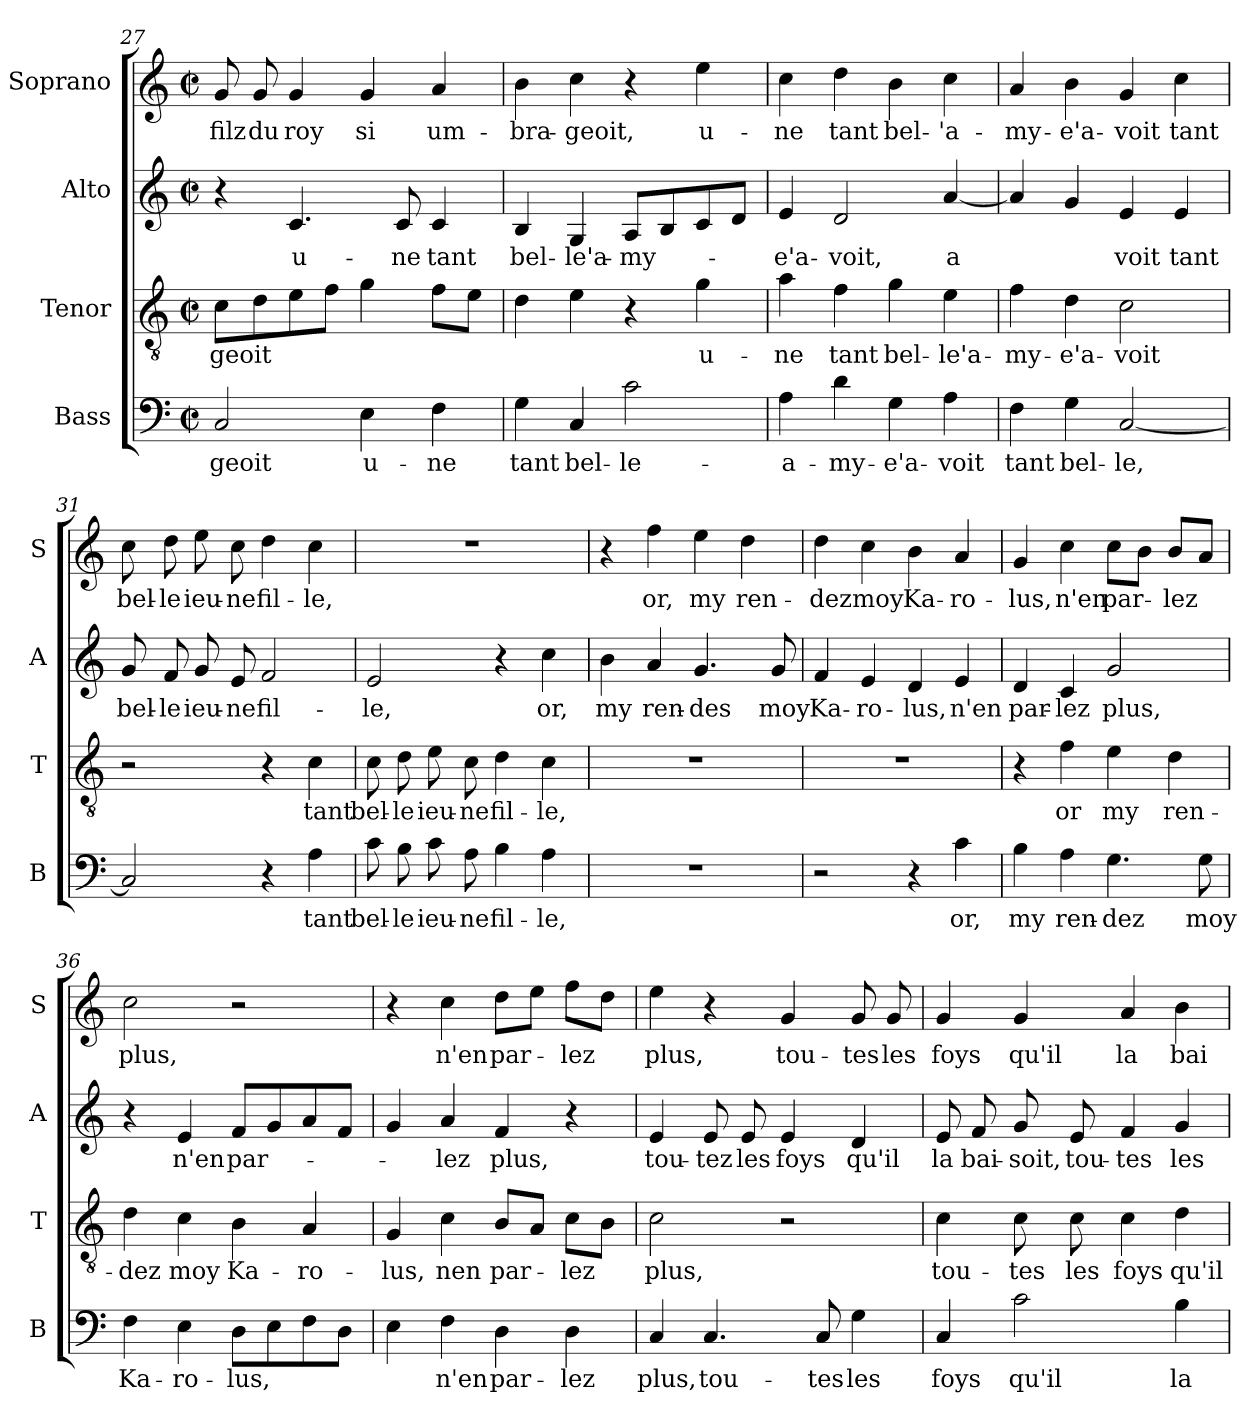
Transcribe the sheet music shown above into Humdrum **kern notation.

**kern	**text	**kern	**text	**kern	**text	**kern	**text
*part4	*part4	*part3	*part3	*part2	*part2	*part1	*part1
*staff4	*staff4	*staff3	*staff3	*staff2	*staff2	*staff1	*staff1
*I"Bass	*	*I"Tenor	*	*I"Alto	*	*I"Soprano	*
*I'B	*	*I'T	*	*I'A	*	*I'S	*
*clefF4	*	*clefGv2	*	*clefG2	*	*clefG2	*
*k[]	*	*k[]	*	*k[]	*	*k[]	*
*C:	*	*C:	*	*C:	*	*C:	*
*M2/2	*	*M2/2	*	*M2/2	*	*M2/2	*
*met(c|)	*	*met(c|)	*	*met(c|)	*	*met(c|)	*
=27	=27	=27	=27	=27	=27	=27	=27
!	!LO:LY:b	!	!LO:LY:b	!	!	!	!LO:LY:b
2C/	-geoit	8c\L	-geoit	4r	.	8g/	filz
!	!	!	!	!	!	!	!LO:LY:b
.	.	8d\	.	.	.	8g/	du
!	!	!	!	!	!LO:LY:b	!	!LO:LY:b
.	.	8e\	.	4.c/	u-	4g/	roy
.	.	8f\J	.	.	.	.	.
!	!LO:LY:b	!	!	!	!	!	!LO:LY:b
4E\	u-	4g\	.	.	.	4g/	si
!	!	!	!	!	!LO:LY:b	!	!
.	.	.	.	8c/	-ne	.	.
!	!LO:LY:b	!	!	!	!LO:LY:b	!	!LO:LY:b
4F\	-ne	8f\L	.	4c/	tant	4a/	um-
.	.	8e\J	.	.	.	.	.
=28	=28	=28	=28	=28	=28	=28	=28
!	!LO:LY:b	!	!	!	!LO:LY:b	!	!LO:LY:b
4G\	tant	4d\	.	4B/	bel-	4b\	-bra-
!	!LO:LY:b	!	!	!	!LO:LY:b	!	!LO:LY:b
4C/	bel-	4e\	.	4G/	-le'a-	4cc\	-geoit,
!	!LO:LY:b	!	!	!	!LO:LY:b	!	!
2c\	-le-	4r	.	8A/L	-my-	4r	.
.	.	.	.	8B/	.	.	.
!	!	!	!LO:LY:b	!	!	!	!LO:LY:b
.	.	4g\	u-	8c/	.	4ee\	u-
.	.	.	.	8d/J	.	.	.
=29	=29	=29	=29	=29	=29	=29	=29
!	!LO:LY:b	!	!LO:LY:b	!	!LO:LY:b	!	!LO:LY:b
4A\	-a-	4a\	-ne	4e/	-e'a-	4cc\	-ne
!	!LO:LY:b	!	!LO:LY:b	!	!LO:LY:b	!	!LO:LY:b
4d\	-my-	4f\	tant	2d/	-voit,	4dd\	tant
!	!LO:LY:b	!	!LO:LY:b	!	!	!	!LO:LY:b
4G\	-e'a-	4g\	bel-	.	.	4b\	bel-
!	!LO:LY:b	!	!LO:LY:b	!	!LO:LY:b	!	!LO:LY:b
4A\	-voit	4e\	-le'a-	[4a/	a	4cc\	-'a-
=30	=30	=30	=30	=30	=30	=30	=30
!	!LO:LY:b	!	!LO:LY:b	!	!	!	!LO:LY:b
4F\	tant	4f\	-my-	4a/]	.	4a/	-my-
!	!LO:LY:b	!	!LO:LY:b	!	!	!	!LO:LY:b
4G\	bel-	4d\	-e'a-	4g/	.	4b\	-e'a-
!	!LO:LY:b	!	!LO:LY:b	!	!LO:LY:b	!	!LO:LY:b
[2C/	-le,	2c\	-voit	4e/	voit	4g/	-voit
!	!	!	!	!	!LO:LY:b	!	!LO:LY:b
.	.	.	.	4e/	tant	4cc\	tant
!!LO:LB:g=z
=31	=31	=31	=31	=31	=31	=31	=31
!	!	!	!	!	!LO:LY:b	!	!LO:LY:b
2C/]	.	2r	.	8g/	bel-	8cc\	bel-
!	!	!	!	!	!LO:LY:b	!	!LO:LY:b
.	.	.	.	8f/	-le	8dd\	-le
!	!	!	!	!	!LO:LY:b	!	!LO:LY:b
.	.	.	.	8g/	ieu-	8ee\	ieu-
!	!	!	!	!	!LO:LY:b	!	!LO:LY:b
.	.	.	.	8e/	-ne	8cc\	-ne
!	!	!	!	!	!LO:LY:b	!	!LO:LY:b
4r	.	4r	.	2f/	fil-	4dd\	fil-
!	!LO:LY:b	!	!LO:LY:b	!	!	!	!LO:LY:b
4A\	tant	4c\	tant	.	.	4cc\	-le,
=32	=32	=32	=32	=32	=32	=32	=32
!	!LO:LY:b	!	!LO:LY:b	!	!LO:LY:b	!	!
8c\	bel-	8c\	bel-	2e/	-le,	1r	.
!	!LO:LY:b	!	!LO:LY:b	!	!	!	!
8B\	-le	8d\	-le	.	.	.	.
!	!LO:LY:b	!	!LO:LY:b	!	!	!	!
8c\	ieu-	8e\	ieu-	.	.	.	.
!	!LO:LY:b	!	!LO:LY:b	!	!	!	!
8A\	-ne	8c\	-ne	.	.	.	.
!	!LO:LY:b	!	!LO:LY:b	!	!	!	!
4B\	fil-	4d\	fil-	4r	.	.	.
!	!LO:LY:b	!	!LO:LY:b	!	!LO:LY:b	!	!
4A\	-le,	4c\	-le,	4cc\	or,	.	.
=33	=33	=33	=33	=33	=33	=33	=33
!	!	!	!	!	!LO:LY:b	!	!
1r	.	1r	.	4b\	my	4r	.
!	!	!	!	!	!LO:LY:b	!	!LO:LY:b
.	.	.	.	4a/	ren-	4ff\	or,
!	!	!	!	!	!LO:LY:b	!	!LO:LY:b
.	.	.	.	4.g/	-des	4ee\	my
!	!	!	!	!	!	!	!LO:LY:b
.	.	.	.	.	.	4dd\	ren-
!	!	!	!	!	!LO:LY:b	!	!
.	.	.	.	8g/	moy	.	.
=34	=34	=34	=34	=34	=34	=34	=34
!	!	!	!	!	!LO:LY:b	!	!LO:LY:b
2r	.	1r	.	4f/	Ka-	4dd\	-dez
!	!	!	!	!	!LO:LY:b	!	!LO:LY:b
.	.	.	.	4e/	-ro-	4cc\	moy
!	!	!	!	!	!LO:LY:b	!	!LO:LY:b
4r	.	.	.	4d/	-lus,	4b\	Ka-
!	!LO:LY:b	!	!	!	!LO:LY:b	!	!LO:LY:b
4c\	or,	.	.	4e/	n'en	4a/	-ro-
=35	=35	=35	=35	=35	=35	=35	=35
!	!LO:LY:b	!	!	!	!LO:LY:b	!	!LO:LY:b
4B\	my	4r	.	4d/	par-	4g/	-lus,
!	!LO:LY:b	!	!LO:LY:b	!	!LO:LY:b	!	!LO:LY:b
4A\	ren-	4f\	or	4c/	-lez	4cc\	n'en
!	!LO:LY:b	!	!LO:LY:b	!	!LO:LY:b	!	!LO:LY:b
4.G\	-dez	4e\	my	2g/	plus,	8cc\L	par-
.	.	.	.	.	.	8b\J	.
!	!	!	!LO:LY:b	!	!	!	!LO:LY:b
.	.	4d\	ren-	.	.	8b/L	-lez
!	!LO:LY:b	!	!	!	!	!	!
8G\	moy	.	.	.	.	8a/J	.
!!LO:LB:g=z
=36	=36	=36	=36	=36	=36	=36	=36
!	!LO:LY:b	!	!LO:LY:b	!	!	!	!LO:LY:b
4F\	Ka-	4d\	-dez	4r	.	2cc\	plus,
!	!LO:LY:b	!	!LO:LY:b	!	!LO:LY:b	!	!
4E\	-ro-	4c\	moy	4e/	n'en	.	.
!	!LO:LY:b	!	!LO:LY:b	!	!LO:LY:b	!	!
8D\L	-lus,	4B\	Ka-	8f/L	par-	2r	.
8E\	.	.	.	8g/	.	.	.
!	!	!	!LO:LY:b	!	!	!	!
8F\	.	4A/	-ro-	8a/	.	.	.
8D\J	.	.	.	8f/J	.	.	.
=37	=37	=37	=37	=37	=37	=37	=37
!	!	!	!LO:LY:b	!	!	!	!
4E\	.	4G/	-lus,	4g/	.	4r	.
!	!LO:LY:b	!	!LO:LY:b	!	!LO:LY:b	!	!LO:LY:b
4F\	n'en	4c\	nen	4a/	-lez	4cc\	n'en
!	!LO:LY:b	!	!LO:LY:b	!	!LO:LY:b	!	!LO:LY:b
4D\	par-	8B/L	par-	4f/	plus,	8dd\L	par-
.	.	8A/J	.	.	.	8ee\J	.
!	!LO:LY:b	!	!LO:LY:b	!	!	!	!LO:LY:b
4D\	-lez	8c\L	-lez	4r	.	8ff\L	-lez
.	.	8B\J	.	.	.	8dd\J	.
=38	=38	=38	=38	=38	=38	=38	=38
!	!LO:LY:b	!	!LO:LY:b	!	!LO:LY:b	!	!LO:LY:b
4C/	plus,	2c\	plus,	4e/	tou-	4ee\	plus,
!	!LO:LY:b	!	!	!	!LO:LY:b	!	!
4.C/	tou-	.	.	8e/	-tez	4r	.
!	!	!	!	!	!LO:LY:b	!	!
.	.	.	.	8e/	les	.	.
!	!	!	!	!	!LO:LY:b	!	!LO:LY:b
.	.	2r	.	4e/	foys	4g/	tou-
!	!LO:LY:b	!	!	!	!	!	!
8C/	-tes	.	.	.	.	.	.
!	!LO:LY:b	!	!	!	!LO:LY:b	!	!LO:LY:b
4G\	les	.	.	4d/	qu'il	8g/	-tes
!	!	!	!	!	!	!	!LO:LY:b
.	.	.	.	.	.	8g/	les
=39	=39	=39	=39	=39	=39	=39	=39
!	!LO:LY:b	!	!LO:LY:b	!	!LO:LY:b	!	!LO:LY:b
4C/	foys	4c\	tou-	8e/	la	4g/	foys
!	!	!	!	!	!LO:LY:b	!	!
.	.	.	.	8f/	bai-	.	.
!	!LO:LY:b	!	!LO:LY:b	!	!LO:LY:b	!	!LO:LY:b
2c\	qu'il	8c\	-tes	8g/	-soit,	4g/	qu'il
!	!	!	!LO:LY:b	!	!LO:LY:b	!	!
.	.	8c\	les	8e/	tou-	.	.
!	!	!	!LO:LY:b	!	!LO:LY:b	!	!LO:LY:b
.	.	4c\	foys	4f/	-tes	4a/	la
!	!LO:LY:b	!	!LO:LY:b	!	!LO:LY:b	!	!LO:LY:b
4B\	la	4d\	qu'il	4g/	les	4b\	bai-
=	=	=	=	=	=	=	=
*-	*-	*-	*-	*-	*-	*-	*-
